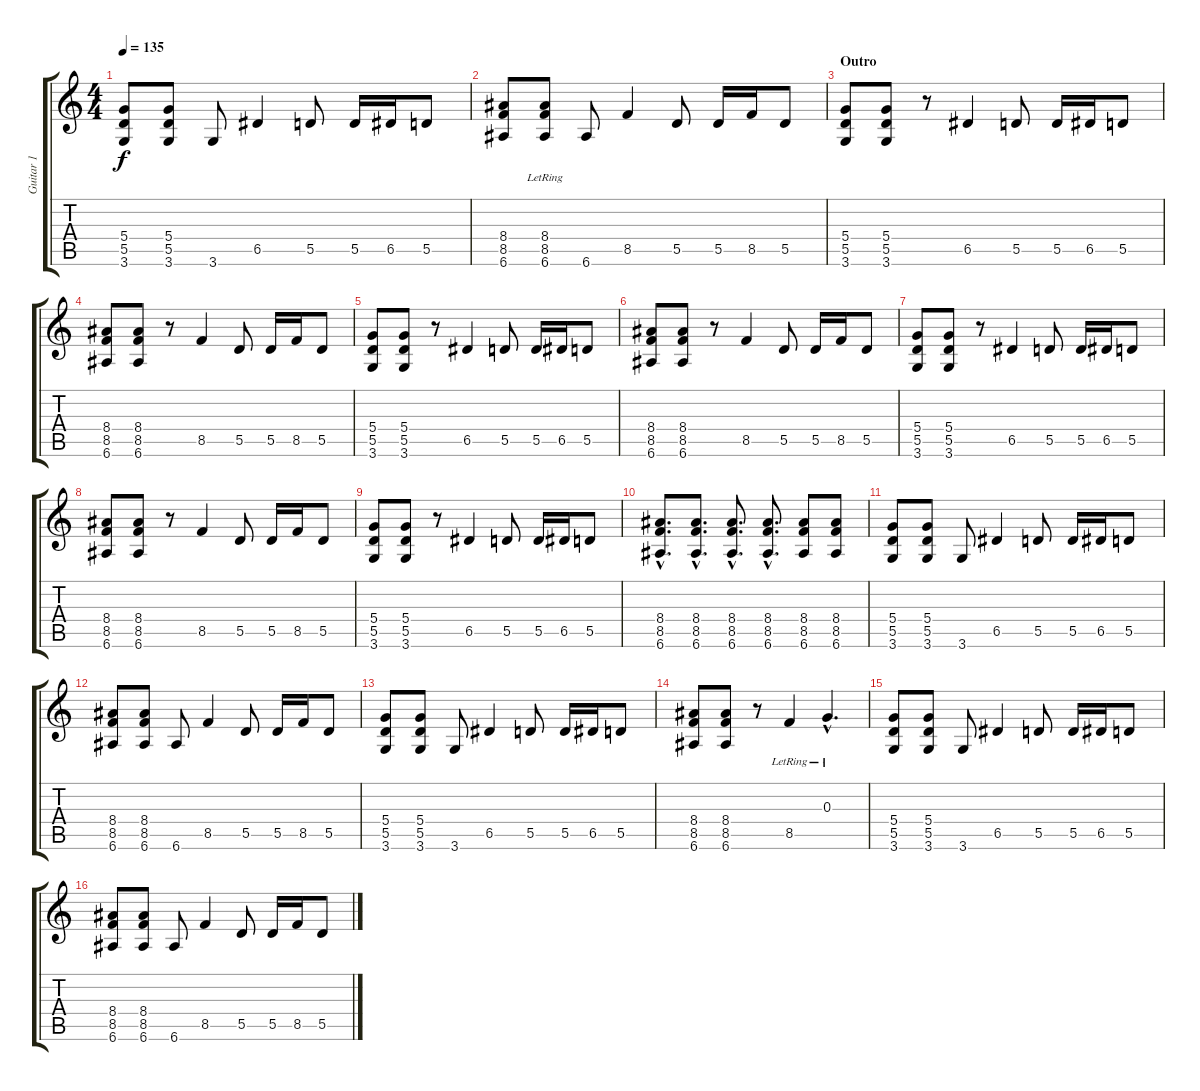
\track ("Guitar 1" "Guitar 1") {instrument distortionguitar}
\staff {score tabs}
\tuning (E4 B3 G3 D3 A2 E2) {hide}
\ts (4 4)
\tempo 135
\clef g2
\ks c
(5.4 5.5 3.6).8{dy f} (5.4 5.5 3.6).8 3.6.8 6.5.4 5.5.8 5.5.16 6.5.16 5.5.8 |
(8.4 8.5 6.6).8 (8.4 8.5{lr} 6.6).8 6.6.8 8.5.4 5.5.8 5.5.16 8.5.16 5.5.8 |
\section ("" "Outro")
(5.4 5.5 3.6).8 (5.4 5.5 3.6).8 r.8 6.5.4 5.5.8 5.5.16 6.5.16 5.5.8 |
(8.4 8.5 6.6).8 (8.4 8.5 6.6).8 r.8 8.5.4 5.5.8 5.5.16 8.5.16 5.5.8 |
(5.4 5.5 3.6).8 (5.4 5.5 3.6).8 r.8 6.5.4 5.5.8 5.5.16 6.5.16 5.5.8 |
(8.4 8.5 6.6).8 (8.4 8.5 6.6).8 r.8 8.5.4 5.5.8 5.5.16 8.5.16 5.5.8 |
(5.4 5.5 3.6).8 (5.4 5.5 3.6).8 r.8 6.5.4 5.5.8 5.5.16 6.5.16 5.5.8 |
(8.4 8.5 6.6).8 (8.4 8.5 6.6).8 r.8 8.5.4 5.5.8 5.5.16 8.5.16 5.5.8 |
(5.4 5.5 3.6).8 (5.4 5.5 3.6).8 r.8 6.5.4 5.5.8 5.5.16 6.5.16 5.5.8 |
(8.4{hac} 8.5{hac} 6.6{hac}).8{d} (8.4{hac} 8.5{hac} 6.6{hac}).8{d} (8.4{hac} 8.5{hac} 6.6{hac}).8{d} (8.4{hac} 8.5{hac} 6.6{hac}).8{d} (8.4 8.5 6.6).8 (8.4 8.5 6.6).8 |
(5.4 5.5 3.6).8 (5.4 5.5 3.6).8 3.6.8 6.5.4 5.5.8 5.5.16 6.5.16 5.5.8 |
(8.4 8.5 6.6).8 (8.4 8.5 6.6).8 6.6.8 8.5.4 5.5.8 5.5.16 8.5.16 5.5.8 |
(5.4 5.5 3.6).8 (5.4 5.5 3.6).8 3.6.8 6.5.4 5.5.8 5.5.16 6.5.16 5.5.8 |
(8.4 8.5 6.6).8 (8.4 8.5 6.6).8 r.8 8.5{lr}.4 0.3{hac lr}.4{d} |
(5.4 5.5 3.6).8 (5.4 5.5 3.6).8 3.6.8 6.5.4 5.5.8 5.5.16 6.5.16 5.5.8 |
(8.4 8.5 6.6).8 (8.4 8.5 6.6).8 6.6.8 8.5.4 5.5.8 5.5.16 8.5.16 5.5.8
